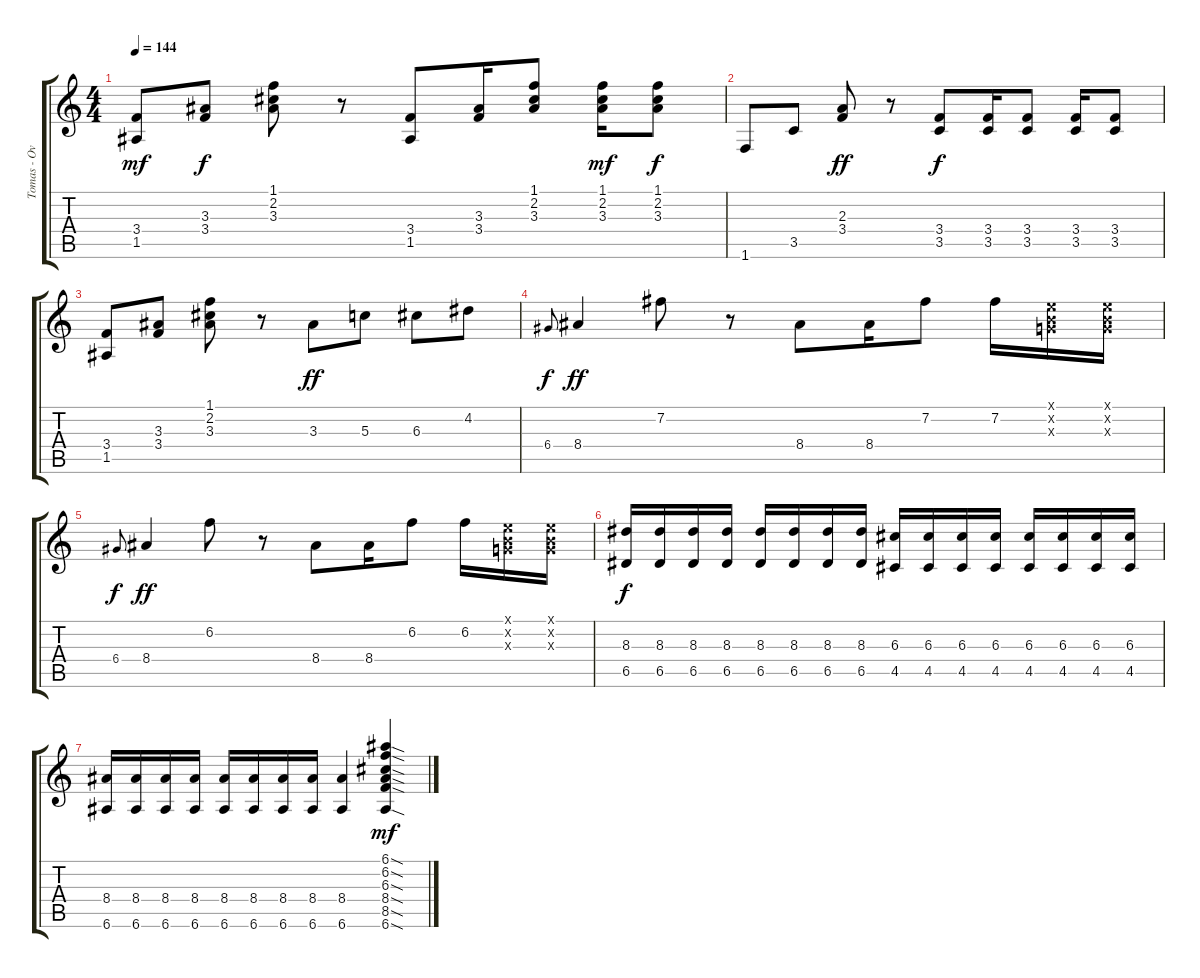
\track ("Tomas - Overdub Guitar" "Tomas - Ov") {instrument overdrivenguitar}
\staff {score tabs}
\tuning (E4 B3 G3 D3 A2 E2) {hide}
\ts (4 4)
\tempo 144
\clef g2
\ks c
(3.4 1.5).8{dy mf} (3.3 3.4).8{dy f} (1.1 2.2 3.3).8 r.8 (3.4 1.5).8 (3.3 3.4).16 (1.1 2.2 3.3).8 (1.1 2.2 3.3).16{dy mf} (1.1 2.2 3.3).8{dy f} |
1.6.8 3.5.8 (2.3 3.4).8{dy ff} r.8 (3.4 3.5).8{dy f} (3.4 3.5).16 (3.4 3.5).8 (3.4 3.5).16 (3.4 3.5).8 |
(3.4 1.5).8 (3.3 3.4).8 (1.1 2.2 3.3).8 r.8 3.3.8{dy ff} 5.3.8 6.3.8 4.2.8 |
6.4.8{gr onbeat dy f} 8.4.4{dy ff} 7.2.8 r.8 8.4.8 8.4.16 7.2.8 7.2.16 (0.1{x} 0.2{x} 0.3{x}).16 (0.1{x} 0.2{x} 0.3{x}).16 |
6.4.8{gr onbeat dy f} 8.4.4{dy ff} 6.2.8 r.8 8.4.8 8.4.16 6.2.8 6.2.16 (0.1{x} 0.2{x} 0.3{x}).16 (0.1{x} 0.2{x} 0.3{x}).16 |
(8.3 6.5).16{dy f} (8.3 6.5).16 (8.3 6.5).16 (8.3 6.5).16 (8.3 6.5).16 (8.3 6.5).16 (8.3 6.5).16 (8.3 6.5).16 (6.3 4.5).16 (6.3 4.5).16 (6.3 4.5).16 (6.3 4.5).16 (6.3 4.5).16 (6.3 4.5).16 (6.3 4.5).16 (6.3 4.5).16 |
(8.4 6.6).16 (8.4 6.6).16 (8.4 6.6).16 (8.4 6.6).16 (8.4 6.6).16 (8.4 6.6).16 (8.4 6.6).16 (8.4 6.6).16 (8.4 6.6).4 (6.1{sod} 6.2{sod} 6.3{sod} 8.4{sod} 8.5{sod} 6.6{sod}).4{dy mf}
